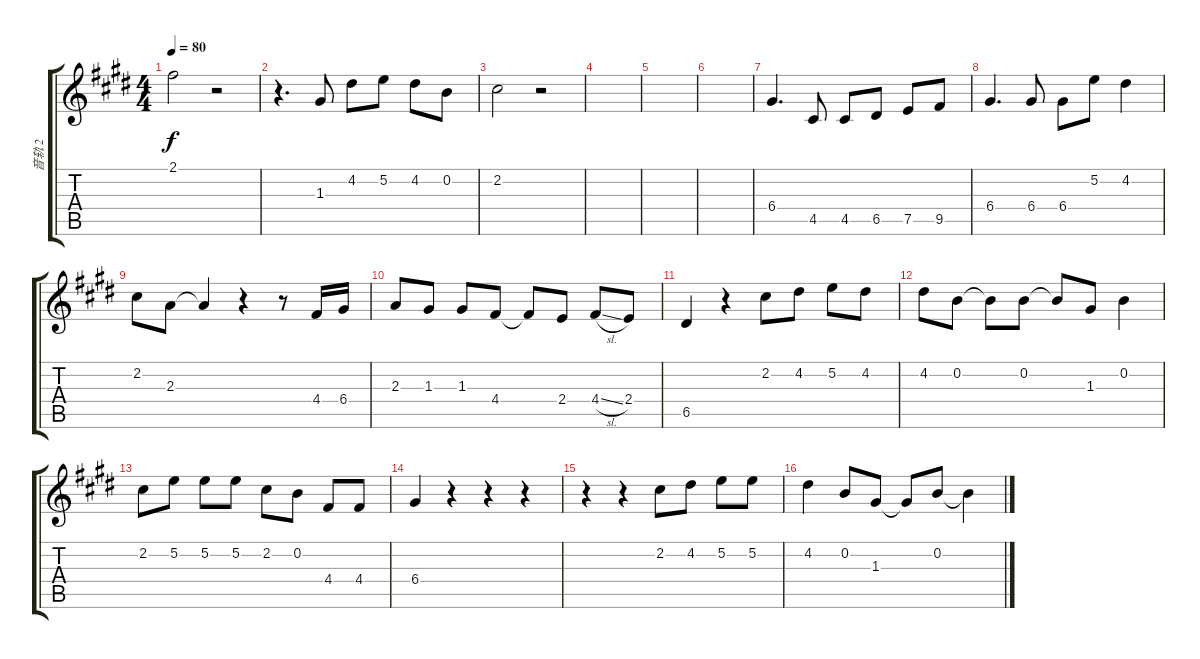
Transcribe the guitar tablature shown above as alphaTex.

\track ("音轨 2" "音轨 2") {instrument acousticguitarnylon}
\staff {score tabs}
\tuning (E4 B3 G3 D3 A2 E2) {hide}
\ts (4 4)
\tempo 80
\clef g2
\ks c#minor
2.1.2{dy f} r.2 |
r.4{d} 1.3.8 4.2.8 5.2.8 4.2.8 0.2.8 |
2.2.2 r.2 |
|
|
|
6.4.4{d} 4.5.8 4.5.8 6.5.8 7.5.8 9.5.8 |
6.4.4{d} 6.4.8 6.4.8 5.2.8 4.2.4 |
2.2.8 2.3.8 2.3{t}.4 r.4 r.8 4.4.16 6.4.16 |
2.3.8 1.3.8 1.3.8 4.4.8 4.4{t}.8 2.4.8 4.4{sl}.8 2.4.8 |
6.5.4 r.4 2.2.8 4.2.8 5.2.8 4.2.8 |
4.2.8 0.2.8 0.2{t}.8 0.2.8 0.2{t}.8 1.3.8 0.2.4 |
2.2.8 5.2.8 5.2.8 5.2.8 2.2.8 0.2.8 4.4.8 4.4.8 |
6.4.4 r.4 r.4 r.4 |
r.4 r.4 2.2.8 4.2.8 5.2.8 5.2.8 |
4.2.4 0.2.8 1.3.8 1.3{t}.8 0.2.8 0.2{t}.4
